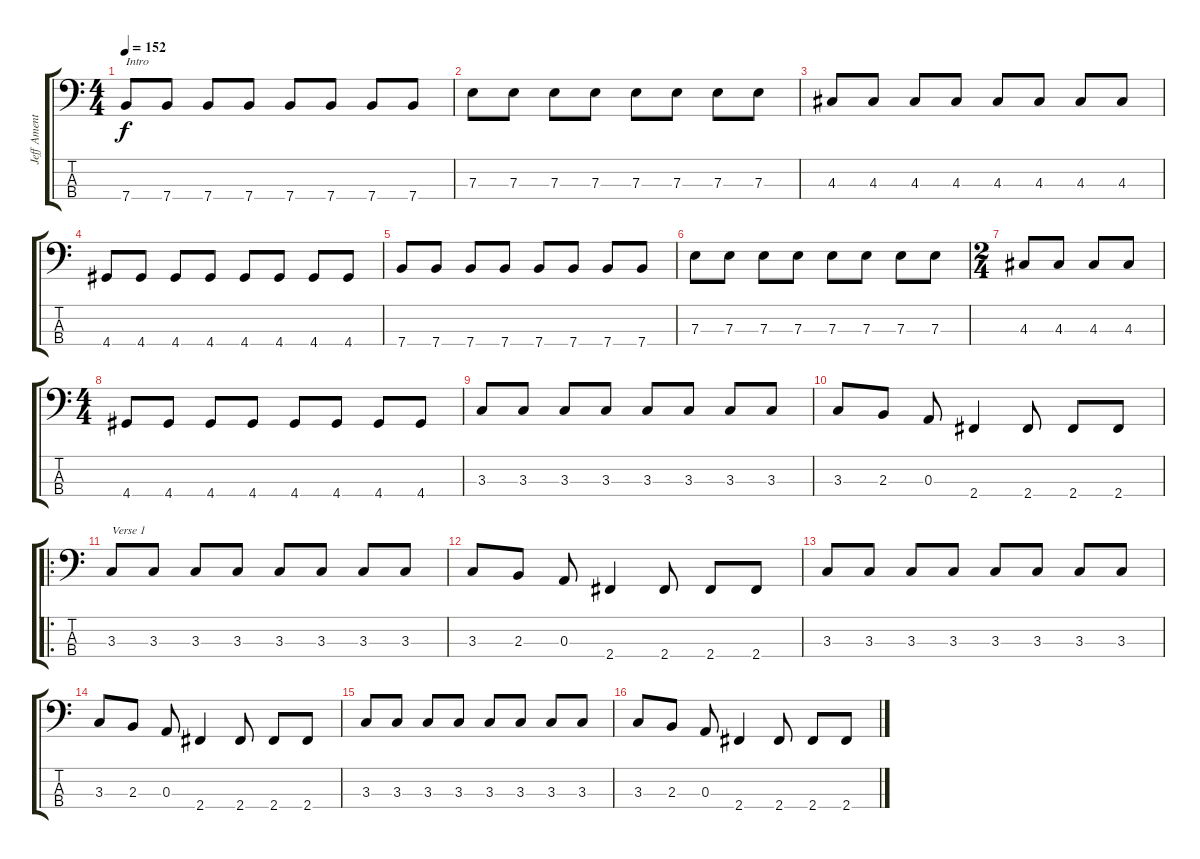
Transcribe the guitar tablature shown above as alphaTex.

\track ("Jeff Ament" "Jeff Ament") {instrument electricbasspick}
\staff {score tabs}
\tuning (G2 D2 A1 E1) {hide}
\ts (4 4)
\tempo 152
\clef f4
\ks c
7.4.8{txt "Intro" dy f instrument electricbasspick} 7.4.8 7.4.8 7.4.8 7.4.8 7.4.8 7.4.8 7.4.8 |
7.3.8 7.3.8 7.3.8 7.3.8 7.3.8 7.3.8 7.3.8 7.3.8 |
4.3.8 4.3.8 4.3.8 4.3.8 4.3.8 4.3.8 4.3.8 4.3.8 |
4.4.8 4.4.8 4.4.8 4.4.8 4.4.8 4.4.8 4.4.8 4.4.8 |
7.4.8 7.4.8 7.4.8 7.4.8 7.4.8 7.4.8 7.4.8 7.4.8 |
7.3.8 7.3.8 7.3.8 7.3.8 7.3.8 7.3.8 7.3.8 7.3.8 |
\ts (2 4)
4.3.8 4.3.8 4.3.8 4.3.8 |
\ts (4 4)
4.4.8 4.4.8 4.4.8 4.4.8 4.4.8 4.4.8 4.4.8 4.4.8 |
3.3.8 3.3.8 3.3.8 3.3.8 3.3.8 3.3.8 3.3.8 3.3.8 |
3.3.8 2.3.8 0.3.8 2.4.4 2.4.8 2.4.8 2.4.8 |
\ro
3.3.8{txt "Verse 1"} 3.3.8 3.3.8 3.3.8 3.3.8 3.3.8 3.3.8 3.3.8 |
3.3.8 2.3.8 0.3.8 2.4.4 2.4.8 2.4.8 2.4.8 |
3.3.8 3.3.8 3.3.8 3.3.8 3.3.8 3.3.8 3.3.8 3.3.8 |
3.3.8 2.3.8 0.3.8 2.4.4 2.4.8 2.4.8 2.4.8 |
3.3.8 3.3.8 3.3.8 3.3.8 3.3.8 3.3.8 3.3.8 3.3.8 |
3.3.8 2.3.8 0.3.8 2.4.4 2.4.8 2.4.8 2.4.8
